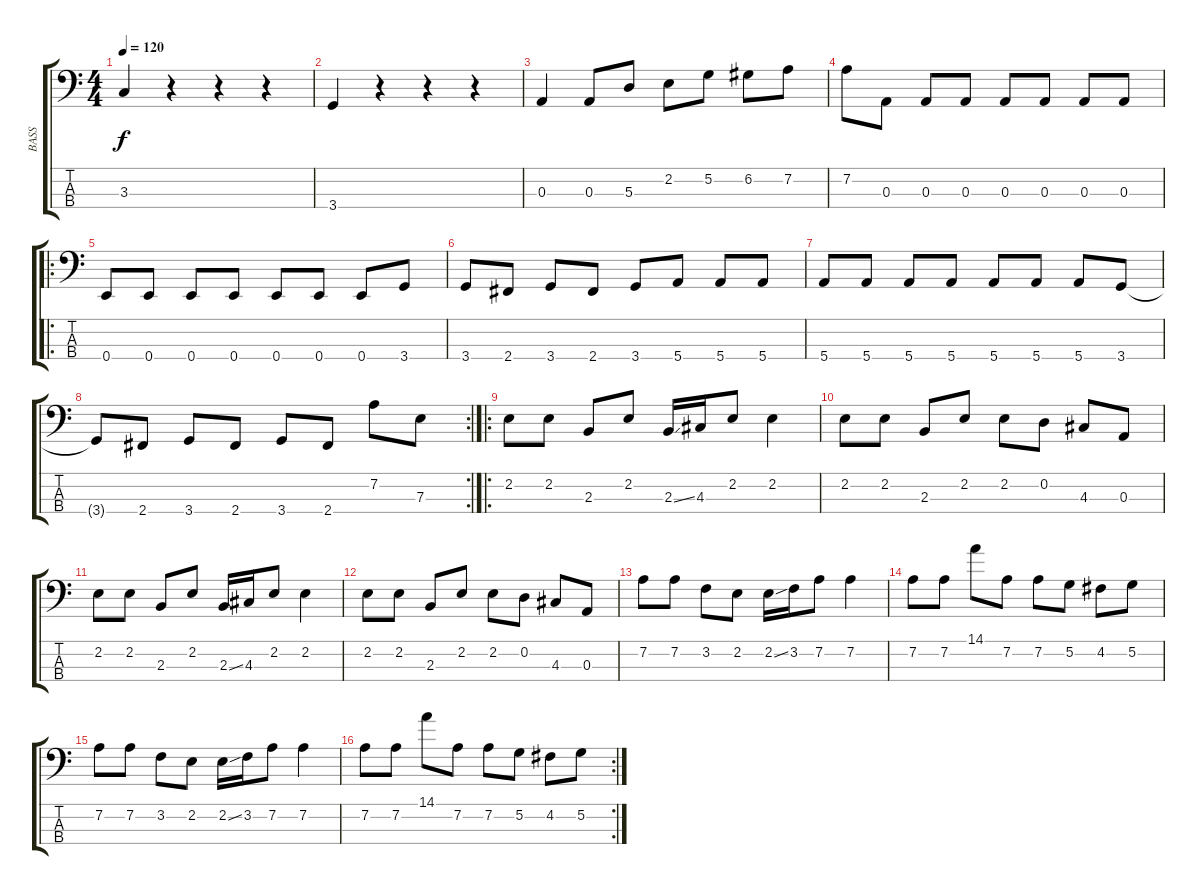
\track ("BASS" "BASS") {instrument electricbassfinger}
\staff {score tabs}
\tuning (G2 D2 A1 E1) {hide}
\ts (4 4)
\tempo 120
\clef f4
\ks c
3.3.4{dy f} r.4 r.4 r.4 |
3.4.4 r.4 r.4 r.4 |
0.3.4 0.3.8 5.3.8 2.2.8 5.2.8 6.2.8 7.2.8 |
7.2.8 0.3.8 0.3.8 0.3.8 0.3.8 0.3.8 0.3.8 0.3.8 |
\ro
0.4.8 0.4.8 0.4.8 0.4.8 0.4.8 0.4.8 0.4.8 3.4.8 |
3.4.8 2.4.8 3.4.8 2.4.8 3.4.8 5.4.8 5.4.8 5.4.8 |
5.4.8 5.4.8 5.4.8 5.4.8 5.4.8 5.4.8 5.4.8 3.4.8 |
\rc 2
3.4{t}.8 2.4.8 3.4.8 2.4.8 3.4.8 2.4.8 7.2.8 7.3.8 |
\ro
2.2.8 2.2.8 2.3.8 2.2.8 2.3{ss}.16 4.3.16 2.2.8 2.2.4 |
2.2.8 2.2.8 2.3.8 2.2.8 2.2.8 0.2.8 4.3.8 0.3.8 |
2.2.8 2.2.8 2.3.8 2.2.8 2.3{ss}.16 4.3.16 2.2.8 2.2.4 |
2.2.8 2.2.8 2.3.8 2.2.8 2.2.8 0.2.8 4.3.8 0.3.8 |
7.2.8 7.2.8 3.2.8 2.2.8 2.2{ss}.16 3.2.16 7.2.8 7.2.4 |
7.2.8 7.2.8 14.1.8 7.2.8 7.2.8 5.2.8 4.2.8 5.2.8 |
7.2.8 7.2.8 3.2.8 2.2.8 2.2{ss}.16 3.2.16 7.2.8 7.2.4 |
\rc 2
7.2.8 7.2.8 14.1.8 7.2.8 7.2.8 5.2.8 4.2.8 5.2.8
